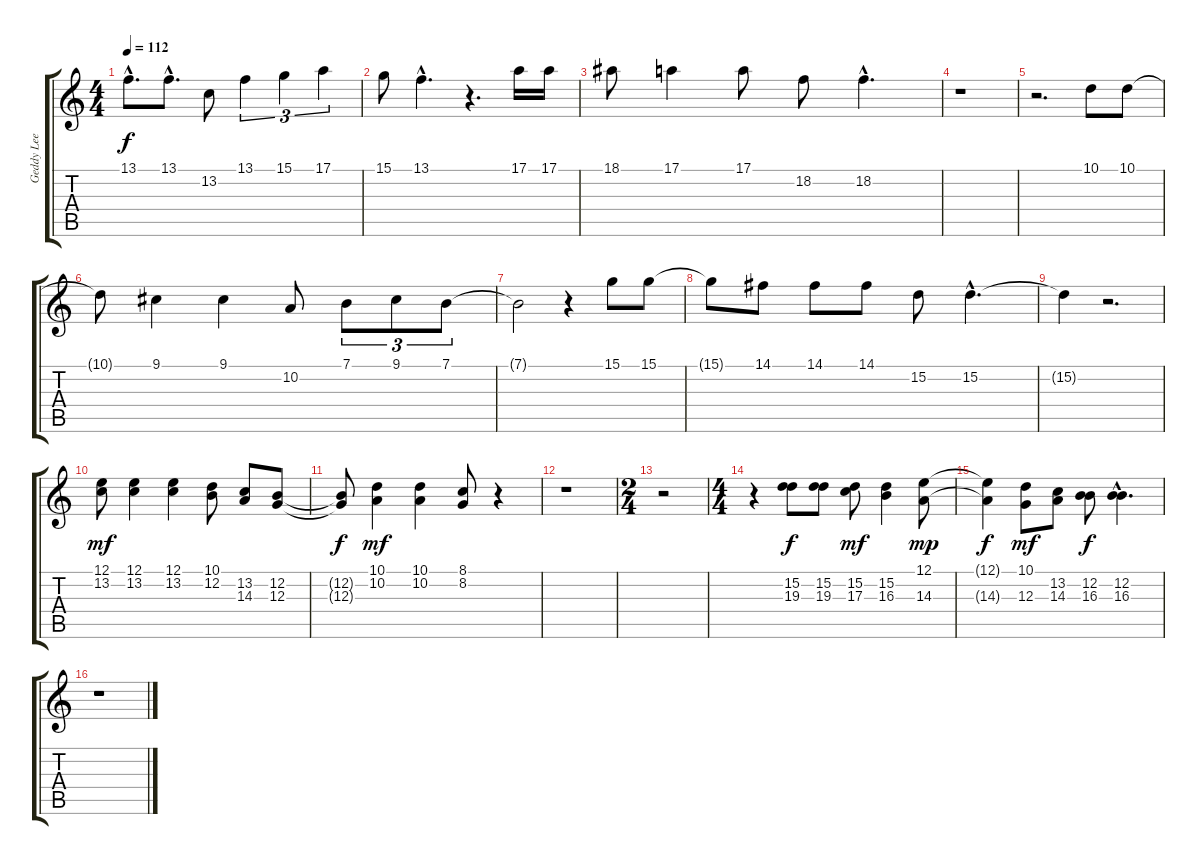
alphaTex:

\track ("Geddy Lee Vocal" "Geddy Lee ") {instrument synthvoice}
\staff {score tabs}
\tuning (E4 B3 G3 D3 A2 E2) {hide}
\ts (4 4)
\tempo 112
\clef g2
\ks c
13.1{hac}.8{d dy f} 13.1{hac}.8{d} 13.2.8 13.1.4{tu (3 2)} 15.1.4{tu (3 2)} 17.1.4{tu (3 2)} |
15.1.8 13.1{hac}.4{d} r.4{d} 17.1.16 17.1.16 |
18.1.8 17.1.4 17.1.8 18.2.8 18.2{hac}.4{d} |
r.1 |
r.2{d} 10.1.8 10.1.8 |
10.1{t}.8 9.1.4 9.1.4 10.2.8 7.1.8{tu (3 2)} 9.1.8{tu (3 2)} 7.1.8{tu (3 2)} |
7.1{t}.2 r.4 15.1.8 15.1.8 |
15.1{t}.8 14.1.8 14.1.8 14.1.8 15.2.8 15.2{hac}.4{d} |
15.2{t}.4 r.2{d} |
(12.1 13.2).8{dy mf} (12.1 13.2).4 (12.1 13.2).4 (10.1 12.2).8 (13.2 14.3).8 (12.2 12.3).8 |
(12.2{t} 12.3{t}).8{dy f} (10.1 10.2).4{dy mf} (10.1 10.2).4 (8.1 8.2).8 r.4 |
r.1 |
\ts (2 4)
r.2 |
\ts (4 4)
r.4 (15.2 19.3).8{dy f} (15.2 19.3).8 (15.2 17.3).8{dy mf} (15.2 16.3).4 (12.1 14.3).8{dy mp} |
(12.1{t} 14.3{t}).4{dy f} (10.1 12.3).8{dy mf} (13.2 14.3).8 (12.2 16.3).8{dy f} (12.2{hac} 16.3{hac}).4{d} |
r.1
